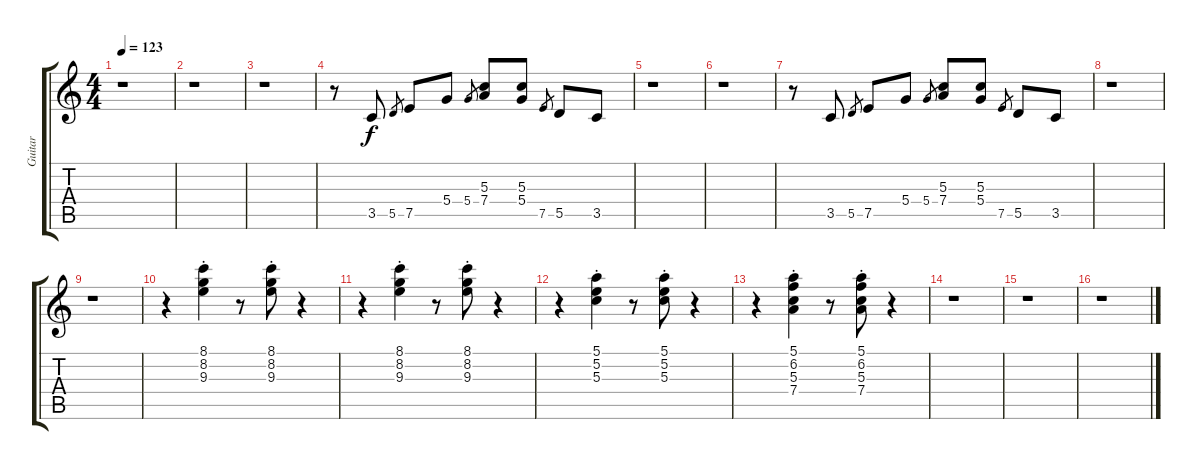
\track ("Guitar" "Guitar") {instrument electricguitarjazz}
\staff {score tabs}
\tuning (E4 B3 G3 D3 A2 E2) {hide}
\ts (4 4)
\tempo 123
\clef g2
\ks c
r.1{dy f instrument electricguitarjazz} |
r.1 |
r.1 |
r.8 3.5.8 5.5.8{gr} 7.5.8 5.4.8 5.4.8{gr} (5.3 7.4).8 (5.3 5.4).8 7.5.8{gr} 5.5.8 3.5.8 |
r.1 |
r.1 |
r.8 3.5.8 5.5.8{gr} 7.5.8 5.4.8 5.4.8{gr} (5.3 7.4).8 (5.3 5.4).8 7.5.8{gr} 5.5.8 3.5.8 |
r.1 |
r.1 |
r.4 (8.1{st} 8.2{st} 9.3{st}).4 r.8 (8.1{st} 8.2{st} 9.3{st}).8 r.4 |
r.4 (8.1{st} 8.2{st} 9.3{st}).4 r.8 (8.1{st} 8.2{st} 9.3{st}).8 r.4 |
r.4 (5.1{st} 5.2{st} 5.3{st}).4 r.8 (5.1{st} 5.2{st} 5.3{st}).8 r.4 |
r.4 (5.1{st} 6.2{st} 5.3{st} 7.4{st}).4 r.8 (5.1{st} 6.2{st} 5.3{st} 7.4{st}).8 r.4 |
r.1 |
r.1 |
r.1
